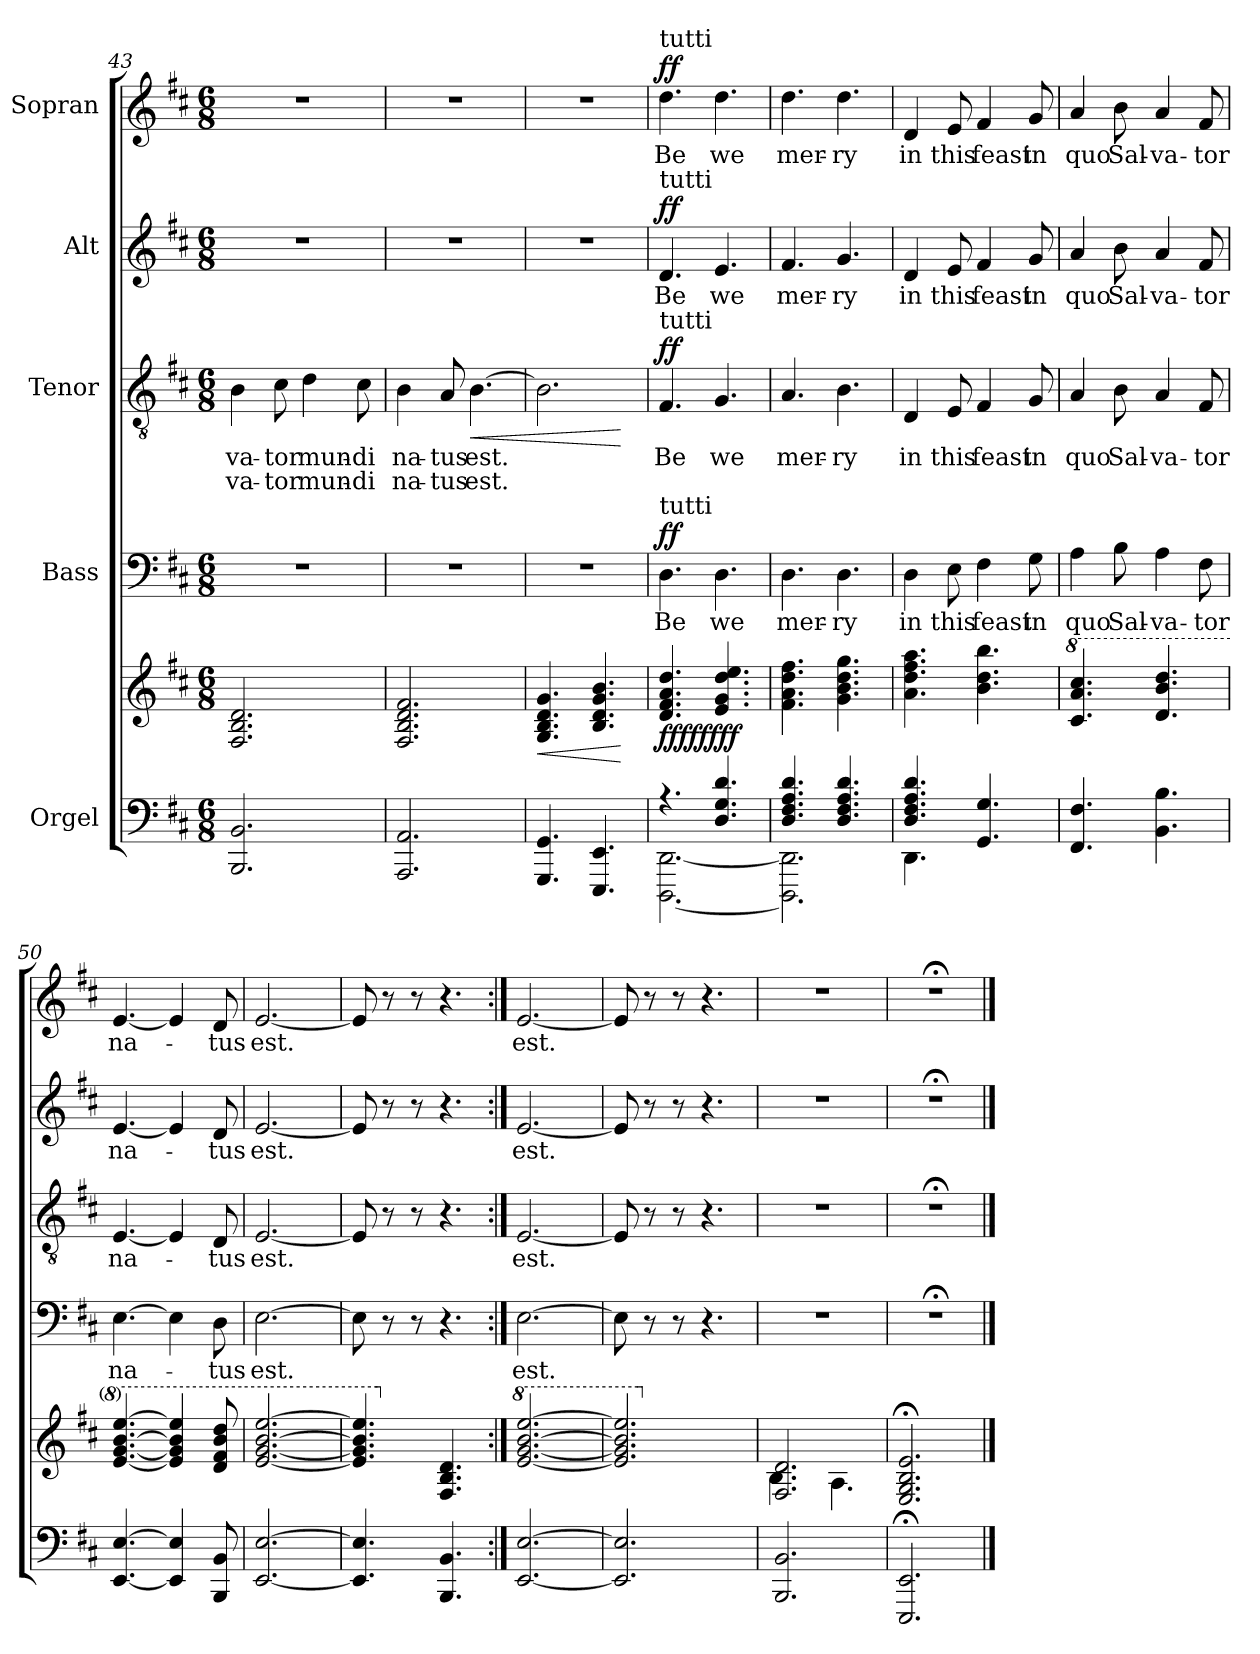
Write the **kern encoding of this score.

**kern	**kern	**dynam	**kern	**text	**dynam	**kern	**text	**text	**dynam	**kern	**text	**dynam	**kern	**text	**dynam
*part5	*part5	*part5	*part4	*part4	*part4	*part3	*part3	*part3	*part3	*part2	*part2	*part2	*part1	*part1	*part1
*staff6	*staff5	*staff5/6	*staff4	*staff4	*staff4	*staff3	*staff3	*staff3	*staff3	*staff2	*staff2	*staff2	*staff1	*staff1	*staff1
*I"Orgel	*	*	*I"Bass	*	*	*I"Tenor	*	*	*	*I"Alt	*	*	*I"Sopran	*	*
*clefF4	*clefG2	*	*clefF4	*	*	*clefGv2	*	*	*	*clefG2	*	*	*clefG2	*	*
*k[f#c#]	*k[f#c#]	*	*k[f#c#]	*	*	*k[f#c#]	*	*	*	*k[f#c#]	*	*	*k[f#c#]	*	*
*M6/8	*M6/8	*	*M6/8	*	*	*M6/8	*	*	*	*M6/8	*	*	*M6/8	*	*
=43	=43	=43	=43	=43	=43	=43	=43	=43	=43	=43	=43	=43	=43	=43	=43
2.BBB/ 2.BB/	2.F#/ 2.B/ 2.d/	.	2.r	.	.	4B\	-va-	-va-	.	2.r	.	.	2.r	.	.
.	.	.	.	.	.	8c#\	-tor	-tor	.	.	.	.	.	.	.
.	.	.	.	.	.	4d\	mun-	mun-	.	.	.	.	.	.	.
.	.	.	.	.	.	8c#\	-di	-di	.	.	.	.	.	.	.
=44	=44	=44	=44	=44	=44	=44	=44	=44	=44	=44	=44	=44	=44	=44	=44
2.AAA/ 2.AA/	2.F#/ 2.B/ 2.d/ 2.f#/	.	2.r	.	.	4B\	na-	na-	.	2.r	.	.	2.r	.	.
.	.	.	.	.	.	8A/	-tus	-tus	.	.	.	.	.	.	.
!	!	!	!	!	!	!	!	!	!LO:HP:b	!	!	!	!	!	!
.	.	.	.	.	.	[4.B\	est.	est.	<	.	.	.	.	.	.
=45	=45	=45	=45	=45	=45	=45	=45	=45	=45	=45	=45	=45	=45	=45	=45
!	!	!LO:HP:b	!	!	!	!	!	!	!	!	!	!	!	!	!
4.GGG/ 4.GG/	4.G/ 4.B/ 4.d/ 4.g/	<	2.r	.	.	2.B\]	.	.	.	2.r	.	.	2.r	.	.
4.EEE/ 4.EE/	4.B/ 4.d/ 4.g/ 4.b/	.	.	.	.	.	.	.	.	.	.	.	.	.	.
.	.	[	.	.	.	.	.	.	[	.	.	.	.	.	.
=46	=46	=46	=46	=46	=46	=46	=46	=46	=46	=46	=46	=46	=46	=46	=46
*^	*	*	*	*	*	*	*	*	*	*	*	*	*	*	*
!	!	!	!	!	!	!	!	!	!	!	!	!	!	!LO:TX:a:t=tutti	!	!
!	!	!	!	!	!	!	!	!	!	!	!LO:TX:a:t=tutti	!	!	!	!	!
!	!	!	!	!	!	!	!LO:TX:a:t=tutti	!	!	!	!	!	!	!	!	!
!	!	!	!	!LO:TX:a:t=tutti	!	!	!	!	!	!	!	!	!	!	!	!
!	!	!	!LO:DY:b	!	!	!	!	!	!	!	!	!	!	!	!	!
!	!	!	!LO:DY:n=1:b	!	!	!	!	!	!	!	!	!	!	!	!	!
!	!	!	!LO:DY:n=2:b	!	!	!	!	!	!	!	!	!	!	!	!	!
!	!	!	!LO:DY:n=3:b	!	!	!LO:DY:a	!	!	!	!LO:DY:a	!	!	!LO:DY:a	!	!	!LO:DY:a
4.r	[2.DDD\ [2.DD\	4.d/ 4.f#/ 4.a/ 4.dd/	ff ff ff ff	4.D\	Be	ff	4.F#/	Be	.	ff	4.d/	Be	ff	4.dd\	Be	ff
4.D/ 4.G/ 4.d/	.	4.e/ 4.g/ 4.dd/ 4.ee/	.	4.D\	we	.	4.G/	we	.	.	4.e/	we	.	4.dd\	we	.
=47	=47	=47	=47	=47	=47	=47	=47	=47	=47	=47	=47	=47	=47	=47	=47	=47
4.D/ 4.F#/ 4.A/ 4.d/	2.DDD\] 2.DD\]	4.f#\ 4.a\ 4.dd\ 4.ff#\	.	4.D\	mer-	.	4.A/	mer-	.	.	4.f#/	mer-	.	4.dd\	mer-	.
4.D/ 4.F#/ 4.A/ 4.d/	.	4.g\ 4.b\ 4.dd\ 4.gg\	.	4.D\	-ry	.	4.B\	-ry	.	.	4.g/	-ry	.	4.dd\	-ry	.
!!LO:PB:g=z
=48	=48	=48	=48	=48	=48	=48	=48	=48	=48	=48	=48	=48	=48	=48	=48	=48
4.D/ 4.F#/ 4.A/ 4.d/	4.DD\	4.a\ 4.dd\ 4.ff#\ 4.aa\	.	4D\	in	.	4D/	in	.	.	4d/	in	.	4d/	in	.
.	.	.	.	8E\	this	.	8E/	this	.	.	8e/	this	.	8e/	this	.
4.GG/ 4.G/	4.ryy	4.b\ 4.dd\ 4.bb\	.	4F#\	feast	.	4F#/	feast	.	.	4f#/	feast	.	4f#/	feast	.
.	.	.	.	8G\	in	.	8G/	in	.	.	8g/	in	.	8g/	in	.
*v	*v	*	*	*	*	*	*	*	*	*	*	*	*	*	*	*
=49	=49	=49	=49	=49	=49	=49	=49	=49	=49	=49	=49	=49	=49	=49	=49
*	*8va	*	*	*	*	*	*	*	*	*	*	*	*	*	*
4.FF#/ 4.F#/	4.cc#/ 4.aa/ 4.ccc#/	.	4A\	quo	.	4A/	quo	.	.	4a/	quo	.	4a/	quo	.
.	.	.	8B\	Sal-	.	8B\	Sal-	.	.	8b\	Sal-	.	8b\	Sal-	.
4.BB\ 4.B\	4.dd/ 4.bb/ 4.ddd/	.	4A\	-va-	.	4A/	-va-	.	.	4a/	-va-	.	4a/	-va-	.
.	.	.	8F#\	-tor	.	8F#/	-tor	.	.	8f#/	-tor	.	8f#/	-tor	.
=50	=50	=50	=50	=50	=50	=50	=50	=50	=50	=50	=50	=50	=50	=50	=50
[4.EE/ [4.E/	[4.ee/ [4.gg/ [4.bb/ [4.eee/	.	[4.E\	na-	.	[4.E/	na-	.	.	[4.e/	na-	.	[4.e/	na-	.
4EE/] 4E/]	4ee/] 4gg/] 4bb/] 4eee/]	.	4E\]	.	.	4E/]	.	.	.	4e/]	.	.	4e/]	.	.
8BBB/ 8BB/	8dd/ 8ff#/ 8bb/ 8ddd/	.	8D\	-tus	.	8D/	-tus	.	.	8d/	-tus	.	8d/	-tus	.
=51	=51	=51	=51	=51	=51	=51	=51	=51	=51	=51	=51	=51	=51	=51	=51
[2.EE/ [2.E/	[2.ee/ [2.gg/ [2.bb/ [2.eee/	.	[2.E\	est.	.	[2.E/	est.	.	.	[2.e/	est.	.	[2.e/	est.	.
=52	=52	=52	=52	=52	=52	=52	=52	=52	=52	=52	=52	=52	=52	=52	=52
4.EE/] 4.E/]	4.ee/] 4.gg/] 4.bb/] 4.eee/]	.	8E\]	.	.	8E/]	.	.	.	8e/]	.	.	8e/]	.	.
.	.	.	8r	.	.	8r	.	.	.	8r	.	.	8r	.	.
.	.	.	8r	.	.	8r	.	.	.	8r	.	.	8r	.	.
*	*X8va	*	*	*	*	*	*	*	*	*	*	*	*	*	*
4.BBB/ 4.BB/	4.F#/ 4.B/ 4.d/	.	4.r	.	.	4.r	.	.	.	4.r	.	.	4.r	.	.
=53:|!	=53:|!	=53:|!	=53:|!	=53:|!	=53:|!	=53:|!	=53:|!	=53:|!	=53:|!	=53:|!	=53:|!	=53:|!	=53:|!	=53:|!	=53:|!
*	*8va	*	*	*	*	*	*	*	*	*	*	*	*	*	*
[2.EE/ [2.E/	[2.ee/ [2.gg/ [2.bb/ [2.eee/	.	[2.E\	est.	.	[2.E/	est.	.	.	[2.e/	est.	.	[2.e/	est.	.
=54	=54	=54	=54	=54	=54	=54	=54	=54	=54	=54	=54	=54	=54	=54	=54
2.EE/] 2.E/]	2.ee/] 2.gg/] 2.bb/] 2.eee/]	.	8E\]	.	.	8E/]	.	.	.	8e/]	.	.	8e/]	.	.
.	.	.	8r	.	.	8r	.	.	.	8r	.	.	8r	.	.
.	.	.	8r	.	.	8r	.	.	.	8r	.	.	8r	.	.
.	.	.	4.r	.	.	4.r	.	.	.	4.r	.	.	4.r	.	.
=55	=55	=55	=55	=55	=55	=55	=55	=55	=55	=55	=55	=55	=55	=55	=55
*	*X8va	*	*	*	*	*	*	*	*	*	*	*	*	*	*
*	*^	*	*	*	*	*	*	*	*	*	*	*	*	*	*
2.BBB/ 2.BB/	2.F#/ 2.d/	4.B\	.	2.r	.	.	2.r	.	.	.	2.r	.	.	2.r	.	.
.	.	4.A\	.	.	.	.	.	.	.	.	.	.	.	.	.	.
*	*v	*v	*	*	*	*	*	*	*	*	*	*	*	*	*	*
=56	=56	=56	=56	=56	=56	=56	=56	=56	=56	=56	=56	=56	=56	=56	=56
2.EEE/; 2.EE/;	2.E/;< 2.G/;< 2.B/;< 2.e/;<	.	2.r;<	.	.	2.r;<	.	.	.	2.r;<	.	.	2.r;<	.	.
==	==	==	==	==	==	==	==	==	==	==	==	==	==	==	==
*-	*-	*-	*-	*-	*-	*-	*-	*-	*-	*-	*-	*-	*-	*-	*-
